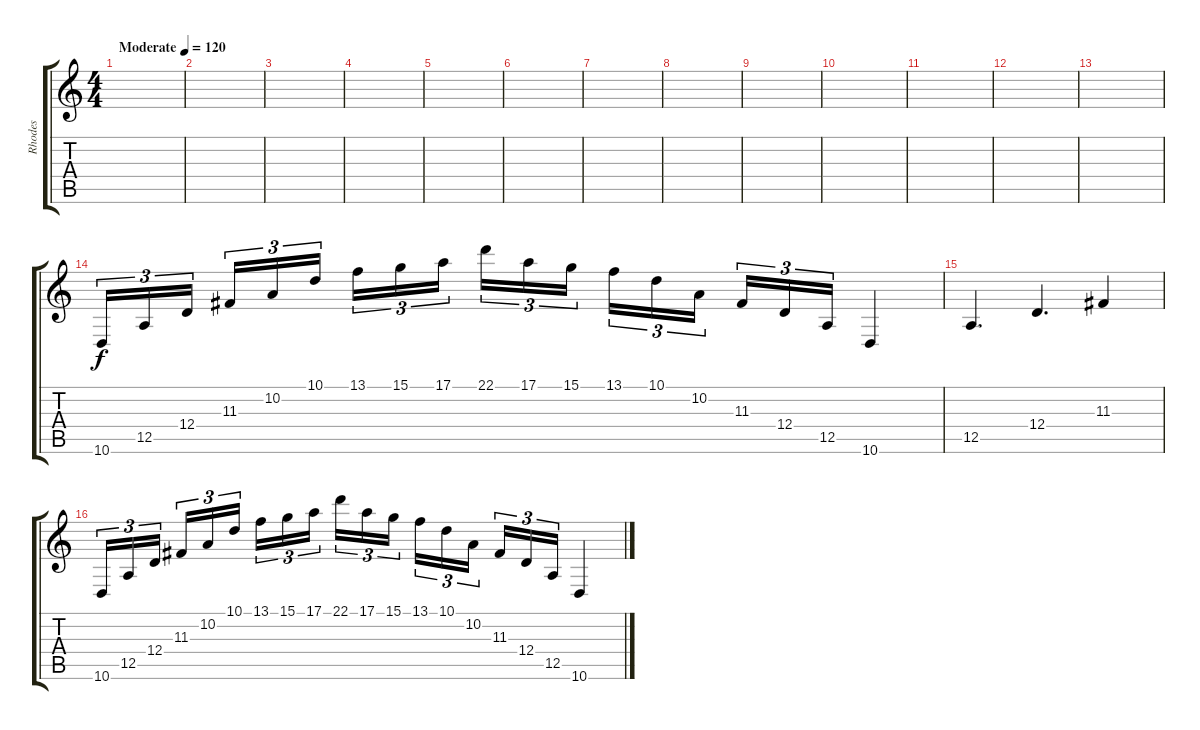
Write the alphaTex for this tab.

\track ("Rhodes" "Rhodes") {instrument electricpiano1}
\staff {score tabs}
\tuning (E4 B3 G3 D3 A2 E2) {hide}
\ts (4 4)
\tempo (120 "Moderate")
\clef g2
\ks c
|
|
|
|
|
|
|
|
|
|
|
|
|
10.6.16{tu (3 2)} 12.5.16{tu (3 2)} 12.4.16{tu (3 2) beam splitsecondary} 11.3.16{tu (3 2)} 10.2.16{tu (3 2)} 10.1.16{tu (3 2)} 13.1.16{tu (3 2)} 15.1.16{tu (3 2)} 17.1.16{tu (3 2) beam splitsecondary} 22.1.16{tu (3 2)} 17.1.16{tu (3 2)} 15.1.16{tu (3 2)} 13.1.16{tu (3 2)} 10.1.16{tu (3 2)} 10.2.16{tu (3 2) beam splitsecondary} 11.3.16{tu (3 2)} 12.4.16{tu (3 2)} 12.5.16{tu (3 2)} 10.6.4 |
12.5.4{d} 12.4.4{d} 11.3.4 |
10.6.16{tu (3 2)} 12.5.16{tu (3 2)} 12.4.16{tu (3 2) beam splitsecondary} 11.3.16{tu (3 2)} 10.2.16{tu (3 2)} 10.1.16{tu (3 2)} 13.1.16{tu (3 2)} 15.1.16{tu (3 2)} 17.1.16{tu (3 2) beam splitsecondary} 22.1.16{tu (3 2)} 17.1.16{tu (3 2)} 15.1.16{tu (3 2)} 13.1.16{tu (3 2)} 10.1.16{tu (3 2)} 10.2.16{tu (3 2) beam splitsecondary} 11.3.16{tu (3 2)} 12.4.16{tu (3 2)} 12.5.16{tu (3 2)} 10.6.4
